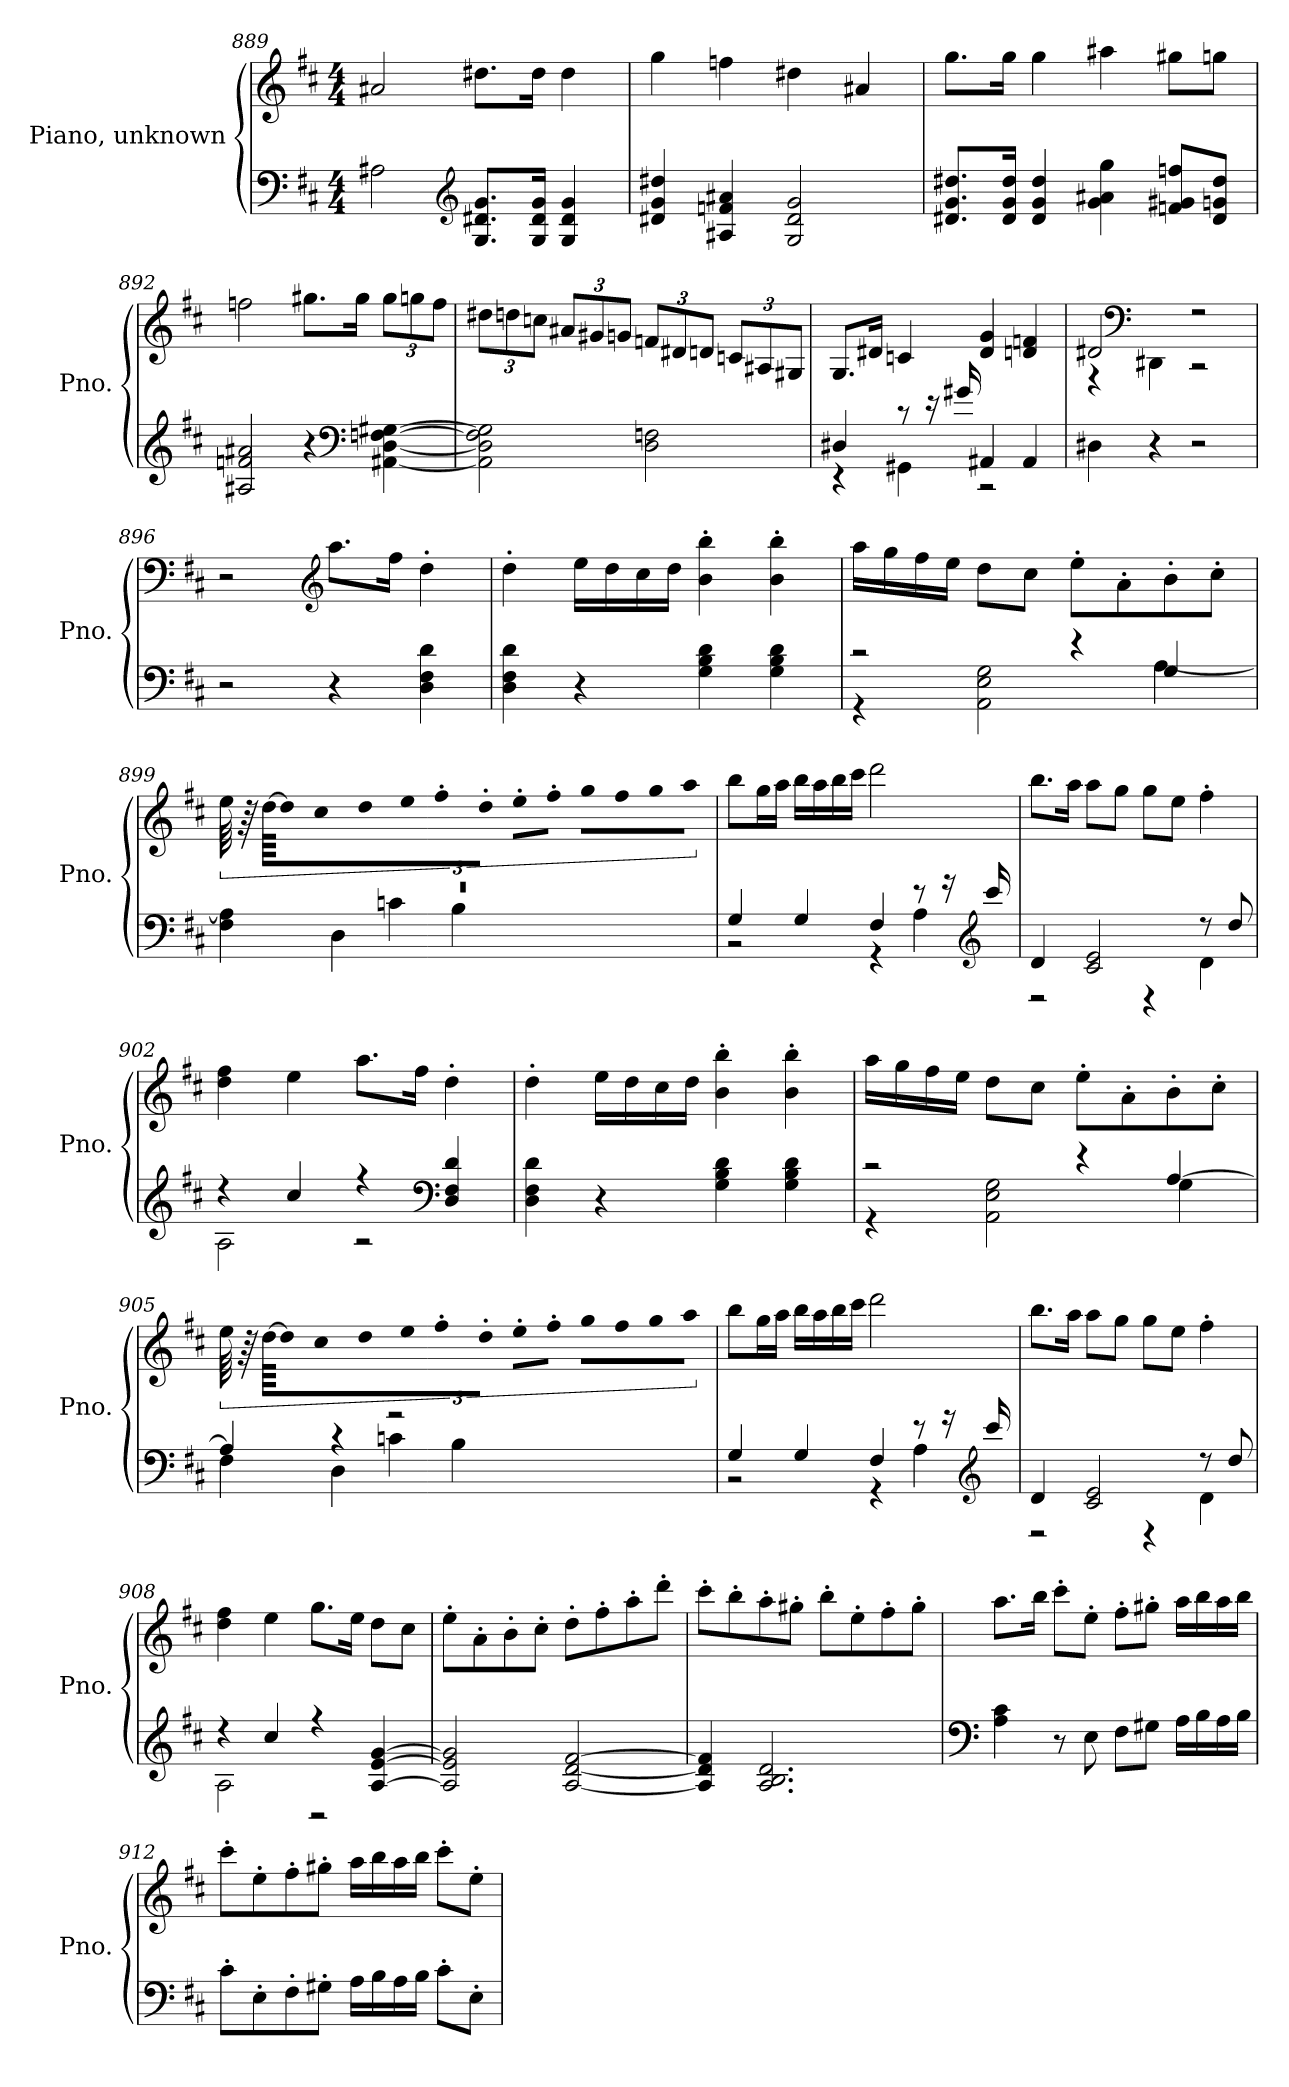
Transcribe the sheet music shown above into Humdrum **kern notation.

**kern	**kern
*part1	*part1
*staff2	*staff1
*I"Piano, unknown	*
*I'Pno.	*
*clefF4	*clefG2
*k[f#c#]	*k[f#c#]
*M4/4	*M4/4
=889	=889
2A#X\	2a#X/
*clefG2	*
8.G/ 8.d#X/ 8.g/L	8.dd#X\L
16G/ 16d#/ 16g/Jk	16dd#\Jk
4G/ 4d#/ 4g/	4dd#\
!!LO:PB:g=z
=890	=890
4d#X/ 4g/ 4dd#X/	4gg\
4A#X/ 4fn/ 4a#X/	4ffn\
2G/ 2d#/ 2g/	4dd#X\
.	4a#X/
=891	=891
8.d#X/ 8.g/ 8.dd#X/L	8.gg\L
16d#/ 16g/ 16dd#/Jk	16gg\Jk
4d#/ 4g/ 4dd#/	4gg\
4g\ 4a#X\ 4gg\	4aa#X\
8fn/ 8g#X/ 8ffn/L	8gg#X\L
8d#/ 8gn/ 8dd#/J	8ggn\J
=892	=892
2A#X/ 2fn/ 2a#X/	2ffn\
4r	8.gg#X\L
.	16gg#\Jk
*clefF4	*
*	*Xbrackettup
[4AA#X\ [4D\ [4Fn\ [4G#X\	12gg#\L
.	12ggn\
.	12ff\J
!!LO:LB:g=z
=893	=893
2AA#\] 2D\] 2F\] 2G#\]	12dd#X\L
.	12ddn\
.	12ccn\J
.	12a#X/L
.	12g#X/
.	12gn/J
2D\ 2Fn\	12fn/L
.	12d#X/
.	12dn/J
.	12cn/L
.	12A#X/
.	12G#X/J
=894	=894
*^	*
4D#X/	4r	8.G/L
.	.	16d#X/Jk
8r	4GG#X\	4cn/
16r	.	.
16g#X/	.	.
4AA#X/	2r	4d#/ 4g/
4AA#/	.	4dn/ 4fn/
*v	*v	*
=895	=895
*	*^
4D#X\	2d#X/	4r
*	*clefF4	*
4r	.	4DD#X\
2r	2r	2r
*	*v	*v
!!LO:LB:g=z
=896	=896
2r	2r
*	*clefG2
4r	8.aa\L
.	16ff#\Jk
4D\ 4F#\ 4d\	4dd'\
=897	=897
4D\ 4F#\ 4d\	4dd'\
4r	16ee\LL
.	16dd\
.	16cc#\
.	16dd\JJ
4G\ 4B\ 4d\	4b\' 4bb\'
4G\ 4B\ 4d\	4b\' 4bb\'
=898	=898
*^	*
2r	4r	16aa\LL
.	.	16gg\
.	.	16ff#\
.	.	16ee\JJ
.	2AA\ 2E\ 2G\	8dd\L
.	.	8cc#\J
4r	.	8ee'\L
.	.	8a'\
4G/	[4A\	8b'\
.	.	8cc#'\J
=899	=899	=899
*	*	*brackettup
1r	4F#\ 4A\]	96ee\
.	.	96r
.	.	[96dd\KLLL
.	.	32dd\J]
.	.	16cc#\
.	.	16dd\
.	.	16ee\J
.	4D\	8ff#'\
.	.	8dd'\J
.	4cn\	8ee'\L
.	.	8ff#'\J
.	4B\	16gg\LL
.	.	16ff#\
.	.	16gg\
.	.	16aa\JJ
!!LO:LB:g=z
=900	=900	=900
4G/	2r	8bb\L
.	.	16gg\L
.	.	16aa\JJ
4G/	.	16bb\LL
.	.	16aa\
.	.	16bb\
.	.	16ccc#\JJ
4F#/	4r	2ddd\
8r	4A\	.
16r	.	.
*clefG2	*	*
16ccc#/	.	.
=901	=901	=901
4d/	2r	8.bb\L
.	.	16aa\Jk
2c#/ 2e/	.	8aa\L
.	.	8gg\J
.	4r	8gg\L
.	.	8ee\J
8r	4d\	4ff#'\
8dd/	.	.
=902	=902	=902
4r	2A\	4dd\ 4ff#\
4cc#/	.	4ee\
4r	2r	8.aa\L
.	.	16ff#\Jk
*clefF4	*	*
4D/ 4F#/ 4d/	.	4dd'\
*v	*v	*
=903	=903
4D\ 4F#\ 4d\	4dd'\
4r	16ee\LL
.	16dd\
.	16cc#\
.	16dd\JJ
4G\ 4B\ 4d\	4b\' 4bb\'
4G\ 4B\ 4d\	4b\' 4bb\'
!!LO:LB:g=z
=904	=904
*^	*
2r	4r	16aa\LL
.	.	16gg\
.	.	16ff#\
.	.	16ee\JJ
.	2AA\ 2E\ 2G\	8dd\L
.	.	8cc#\J
4r	.	8ee'\L
.	.	8a'\
[4A/	4G\	8b'\
.	.	8cc#'\J
=905	=905	=905
4A/]	4F#\	96ee\
.	.	96r
.	.	[96dd\KLLL
.	.	32dd\J]
.	.	16cc#\
.	.	16dd\
.	.	16ee\J
4r	4D\	8ff#'\
.	.	8dd'\J
2r	4cn\	8ee'\L
.	.	8ff#'\J
.	4B\	16gg\LL
.	.	16ff#\
.	.	16gg\
.	.	16aa\JJ
=906	=906	=906
4G/	2r	8bb\L
.	.	16gg\L
.	.	16aa\JJ
4G/	.	16bb\LL
.	.	16aa\
.	.	16bb\
.	.	16ccc#\JJ
4F#/	4r	2ddd\
8r	4A\	.
16r	.	.
*clefG2	*	*
16ccc#/	.	.
!!LO:LB:g=z
=907	=907	=907
4d/	2r	8.bb\L
.	.	16aa\Jk
2c#/ 2e/	.	8aa\L
.	.	8gg\J
.	4r	8gg\L
.	.	8ee\J
8r	4d\	4ff#'\
8dd/	.	.
=908	=908	=908
4r	2A\	4dd\ 4ff#\
4cc#/	.	4ee\
4r	2r	8.gg\L
.	.	16ee\Jk
[4A/ [4e/ [4g/	.	8dd\L
.	.	8cc#\J
*v	*v	*
=909	=909
2A/] 2e/] 2g/]	8ee'\L
.	8a'\
.	8b'\
.	8cc#'\J
[2A/ [2d/ [2f#/	8dd'\L
.	8ff#'\
.	8aa'\
.	8ddd'\J
=910	=910
4A/] 4d/] 4f#/]	8ccc#'\L
.	8bb'\
2.A/ 2.B/ 2.d/	8aa'\
.	8gg#X'\J
.	8bb'\L
.	8ee'\
.	8ff#'\
.	8gg#'\J
!!LO:PB:g=z
=911	=911
*clefF4	*
4A\ 4c#\	8.aa\L
.	16bb\Jk
8r	8ccc#'\L
8E\	8ee'\J
8F#\L	8ff#'\L
8G#X\J	8gg#X'\J
16A\LL	16aa\LL
16B\	16bb\
16A\	16aa\
16B\JJ	16bb\JJ
=912	=912
8c#'\L	8ccc#'\L
8E'\	8ee'\
8F#'\	8ff#'\
8G#X'\J	8gg#X'\J
16A\LL	16aa\LL
16B\	16bb\
16A\	16aa\
16B\JJ	16bb\JJ
8c#'\L	8ccc#'\L
8E'\J	8ee'\J
=	=
*-	*-
